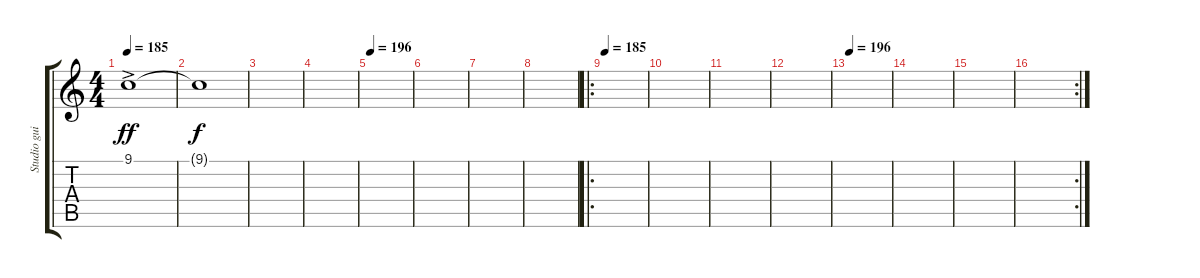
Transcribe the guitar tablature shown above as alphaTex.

\track ("Studio guitar" "Studio gui") {instrument guitarfretnoise}
\staff {score tabs}
\tuning (Eb4 Bb3 Gb3 Db3 Ab2 Eb2) {hide}
\ts (4 4)
\tempo 185
\clef g2
\ks c
9.1{ac}.1{dy ff instrument distortionguitar} |
9.1{t}.1{dy f} |
|
|
\tempo 196
|
|
|
|
\ro
\tempo 185
|
|
|
|
\tempo 196
|
|
|
\rc 2
